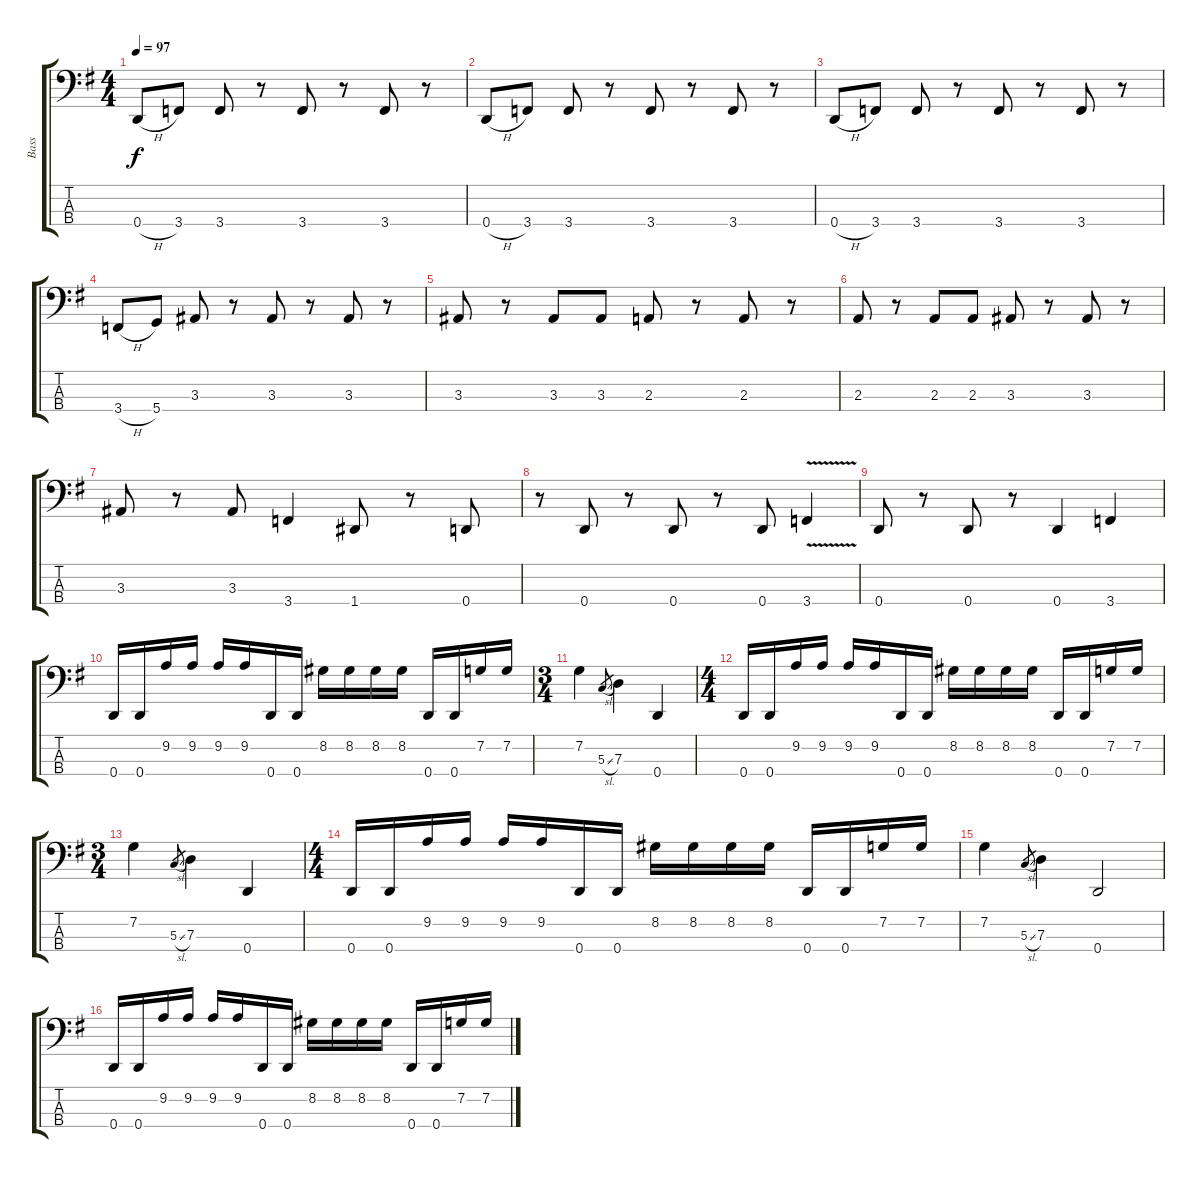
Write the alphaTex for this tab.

\track ("Bass" "Bass") {instrument electricbassfinger}
\staff {score tabs}
\tuning (F2 C2 G1 D1) {hide}
\ts (4 4)
\tempo 97
\clef f4
\ks g
0.4{h}.8{dy f} 3.4.8 3.4.8 r.8 3.4.8 r.8 3.4.8 r.8 |
0.4{h}.8 3.4.8 3.4.8 r.8 3.4.8 r.8 3.4.8 r.8 |
0.4{h}.8 3.4.8 3.4.8 r.8 3.4.8 r.8 3.4.8 r.8 |
3.4{h}.8{volume 15} 5.4.8 3.3.8 r.8 3.3.8 r.8 3.3.8 r.8 |
3.3.8 r.8 3.3.8 3.3.8 2.3.8 r.8 2.3.8 r.8 |
2.3.8 r.8 2.3.8 2.3.8 3.3.8 r.8 3.3.8 r.8 |
3.3.8 r.8 3.3.8 3.4.4 1.4.8 r.8 0.4.8 |
r.8 0.4.8 r.8 0.4.8 r.8 0.4.8 3.4{v}.4 |
0.4.8 r.8 0.4.8 r.8 0.4.4 3.4.4 |
0.4.16 0.4.16 9.2.16 9.2.16 9.2.16 9.2.16 0.4.16 0.4.16 8.2.16 8.2.16 8.2.16 8.2.16 0.4.16 0.4.16 7.2.16 7.2.16 |
\ts (3 4)
7.2.4 5.3{sl}.8{gr} 7.3.4 0.4.4 |
\ts (4 4)
0.4.16 0.4.16 9.2.16 9.2.16 9.2.16 9.2.16 0.4.16 0.4.16 8.2.16 8.2.16 8.2.16 8.2.16 0.4.16 0.4.16 7.2.16 7.2.16 |
\ts (3 4)
7.2.4 5.3{sl}.8{gr} 7.3.4 0.4.4 |
\ts (4 4)
0.4.16 0.4.16 9.2.16 9.2.16 9.2.16 9.2.16 0.4.16 0.4.16 8.2.16 8.2.16 8.2.16 8.2.16 0.4.16 0.4.16 7.2.16 7.2.16 |
7.2.4 5.3{sl}.8{gr} 7.3.4 0.4.2 |
0.4.16 0.4.16 9.2.16 9.2.16 9.2.16 9.2.16 0.4.16 0.4.16 8.2.16 8.2.16 8.2.16 8.2.16 0.4.16 0.4.16 7.2.16 7.2.16
